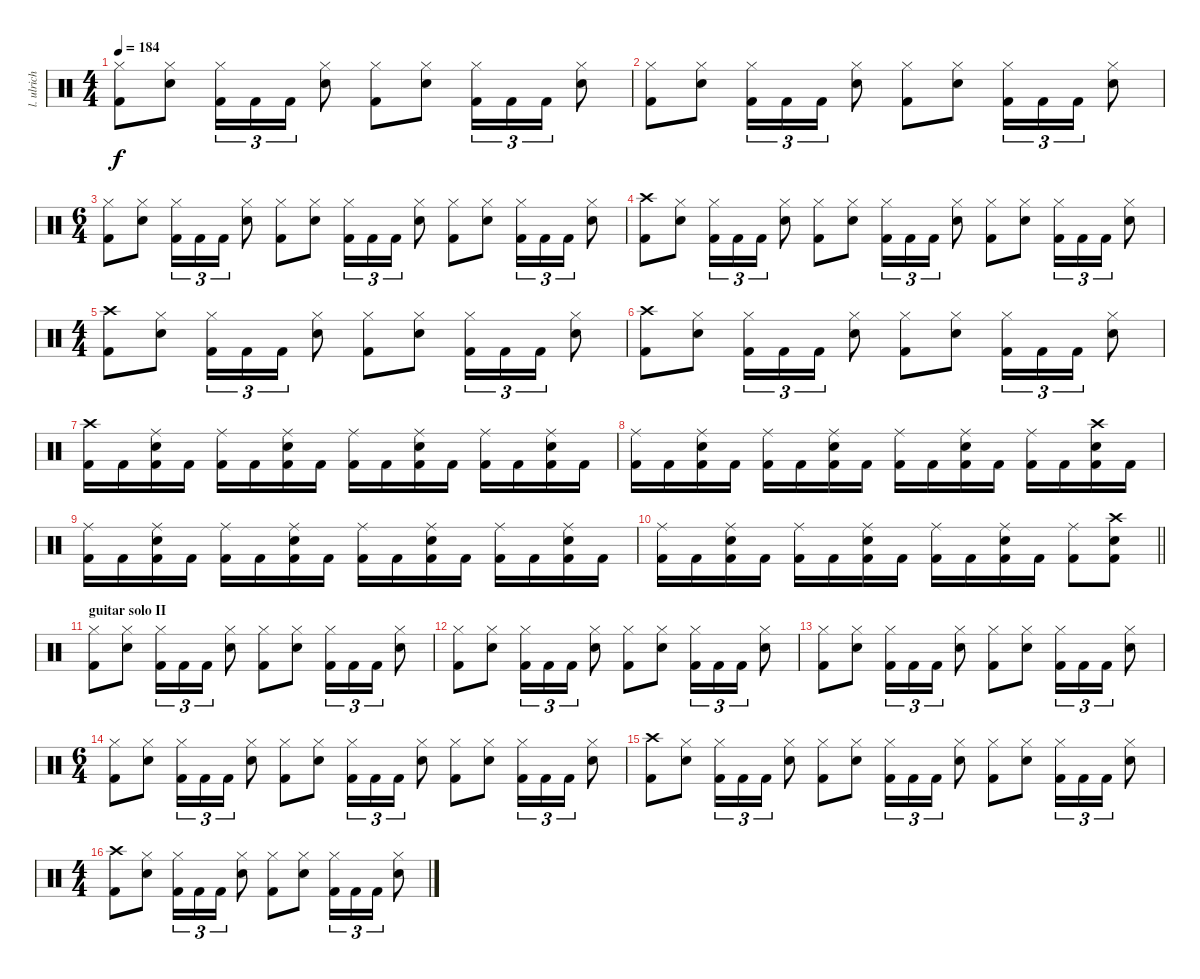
\track ("l. ulrich - drums" "l. ulrich ") {instrument percussion}
\staff {score}
\articulation defaults
\ts (4 4)
\tempo 184
\clef neutral
\ks c
("Hi-Hat (closed)" "Kick (hit) 2").8{dy f} ("Hi-Hat (closed)" "Snare (hit) 2").8 ("Hi-Hat (closed)" "Kick (hit) 2").16{tu (3 2)} "Kick (hit) 2".16{tu (3 2)} "Kick (hit) 2".16{tu (3 2)} ("Hi-Hat (closed)" "Snare (hit) 2").8 ("Hi-Hat (closed)" "Kick (hit) 2").8 ("Hi-Hat (closed)" "Snare (hit) 2").8 ("Hi-Hat (closed)" "Kick (hit) 2").16{tu (3 2)} "Kick (hit) 2".16{tu (3 2)} "Kick (hit) 2".16{tu (3 2)} ("Hi-Hat (closed)" "Snare (hit) 2").8 |
("Hi-Hat (closed)" "Kick (hit) 2").8 ("Hi-Hat (closed)" "Snare (hit) 2").8 ("Hi-Hat (closed)" "Kick (hit) 2").16{tu (3 2)} "Kick (hit) 2".16{tu (3 2)} "Kick (hit) 2".16{tu (3 2)} ("Hi-Hat (closed)" "Snare (hit) 2").8 ("Hi-Hat (closed)" "Kick (hit) 2").8 ("Hi-Hat (closed)" "Snare (hit) 2").8 ("Hi-Hat (closed)" "Kick (hit) 2").16{tu (3 2)} "Kick (hit) 2".16{tu (3 2)} "Kick (hit) 2".16{tu (3 2)} ("Hi-Hat (closed)" "Snare (hit) 2").8 |
\ts (6 4)
("Hi-Hat (closed)" "Kick (hit) 2").8 ("Hi-Hat (closed)" "Snare (hit) 2").8 ("Hi-Hat (closed)" "Kick (hit) 2").16{tu (3 2)} "Kick (hit) 2".16{tu (3 2)} "Kick (hit) 2".16{tu (3 2)} ("Hi-Hat (closed)" "Snare (hit) 2").8 ("Hi-Hat (closed)" "Kick (hit) 2").8 ("Hi-Hat (closed)" "Snare (hit) 2").8 ("Hi-Hat (closed)" "Kick (hit) 2").16{tu (3 2)} "Kick (hit) 2".16{tu (3 2)} "Kick (hit) 2".16{tu (3 2)} ("Hi-Hat (closed)" "Snare (hit) 2").8 ("Hi-Hat (closed)" "Kick (hit) 2").8 ("Hi-Hat (closed)" "Snare (hit) 2").8 ("Hi-Hat (closed)" "Kick (hit) 2").16{tu (3 2)} "Kick (hit) 2".16{tu (3 2)} "Kick (hit) 2".16{tu (3 2)} ("Hi-Hat (closed)" "Snare (hit) 2").8 |
("Crash high (hit)" "Kick (hit) 2").8 ("Hi-Hat (closed)" "Snare (hit) 2").8 ("Hi-Hat (closed)" "Kick (hit) 2").16{tu (3 2)} "Kick (hit) 2".16{tu (3 2)} "Kick (hit) 2".16{tu (3 2)} ("Hi-Hat (closed)" "Snare (hit) 2").8 ("Hi-Hat (closed)" "Kick (hit) 2").8 ("Hi-Hat (closed)" "Snare (hit) 2").8 ("Hi-Hat (closed)" "Kick (hit) 2").16{tu (3 2)} "Kick (hit) 2".16{tu (3 2)} "Kick (hit) 2".16{tu (3 2)} ("Hi-Hat (closed)" "Snare (hit) 2").8 ("Hi-Hat (closed)" "Kick (hit) 2").8 ("Hi-Hat (closed)" "Snare (hit) 2").8 ("Hi-Hat (closed)" "Kick (hit) 2").16{tu (3 2)} "Kick (hit) 2".16{tu (3 2)} "Kick (hit) 2".16{tu (3 2)} ("Hi-Hat (closed)" "Snare (hit) 2").8 |
\ts (4 4)
("Crash high (hit)" "Kick (hit) 2").8 ("Hi-Hat (closed)" "Snare (hit) 2").8 ("Hi-Hat (closed)" "Kick (hit) 2").16{tu (3 2)} "Kick (hit) 2".16{tu (3 2)} "Kick (hit) 2".16{tu (3 2)} ("Hi-Hat (closed)" "Snare (hit) 2").8 ("Hi-Hat (closed)" "Kick (hit) 2").8 ("Hi-Hat (closed)" "Snare (hit) 2").8 ("Hi-Hat (closed)" "Kick (hit) 2").16{tu (3 2)} "Kick (hit) 2".16{tu (3 2)} "Kick (hit) 2".16{tu (3 2)} ("Hi-Hat (closed)" "Snare (hit) 2").8 |
("Crash high (hit)" "Kick (hit) 2").8 ("Hi-Hat (closed)" "Snare (hit) 2").8 ("Hi-Hat (closed)" "Kick (hit) 2").16{tu (3 2)} "Kick (hit) 2".16{tu (3 2)} "Kick (hit) 2".16{tu (3 2)} ("Hi-Hat (closed)" "Snare (hit) 2").8 ("Hi-Hat (closed)" "Kick (hit) 2").8 ("Hi-Hat (closed)" "Snare (hit) 2").8 ("Hi-Hat (closed)" "Kick (hit) 2").16{tu (3 2)} "Kick (hit) 2".16{tu (3 2)} "Kick (hit) 2".16{tu (3 2)} ("Hi-Hat (closed)" "Snare (hit) 2").8 |
("Crash high (hit)" "Kick (hit) 2").16 "Kick (hit) 2".16 ("Ride (middle)" "Snare (hit) 2" "Kick (hit) 2").16 "Kick (hit) 2".16 ("Ride (middle)" "Kick (hit) 2").16 "Kick (hit) 2".16 ("Ride (middle)" "Snare (hit) 2" "Kick (hit) 2").16 "Kick (hit) 2".16 ("Ride (middle)" "Kick (hit) 2").16 "Kick (hit) 2".16 ("Ride (middle)" "Snare (hit) 2" "Kick (hit) 2").16 "Kick (hit) 2".16 ("Ride (middle)" "Kick (hit) 2").16 "Kick (hit) 2".16 ("Ride (middle)" "Snare (hit) 2" "Kick (hit) 2").16 "Kick (hit) 2".16 |
("Ride (middle)" "Kick (hit) 2").16 "Kick (hit) 2".16 ("Ride (middle)" "Snare (hit) 2" "Kick (hit) 2").16 "Kick (hit) 2".16 ("Ride (middle)" "Kick (hit) 2").16 "Kick (hit) 2".16 ("Ride (middle)" "Snare (hit) 2" "Kick (hit) 2").16 "Kick (hit) 2".16 ("Ride (middle)" "Kick (hit) 2").16 "Kick (hit) 2".16 ("Ride (middle)" "Snare (hit) 2" "Kick (hit) 2").16 "Kick (hit) 2".16 ("Ride (middle)" "Kick (hit) 2").16 "Kick (hit) 2".16 ("Crash high (hit)" "Snare (hit) 2" "Kick (hit) 2").16 "Kick (hit) 2".16 |
("Ride (middle)" "Kick (hit) 2").16 "Kick (hit) 2".16 ("Ride (middle)" "Snare (hit) 2" "Kick (hit) 2").16 "Kick (hit) 2".16 ("Ride (middle)" "Kick (hit) 2").16 "Kick (hit) 2".16 ("Ride (middle)" "Snare (hit) 2" "Kick (hit) 2").16 "Kick (hit) 2".16 ("Ride (middle)" "Kick (hit) 2").16 "Kick (hit) 2".16 ("Ride (middle)" "Snare (hit) 2" "Kick (hit) 2").16 "Kick (hit) 2".16 ("Ride (middle)" "Kick (hit) 2").16 "Kick (hit) 2".16 ("Ride (middle)" "Snare (hit) 2" "Kick (hit) 2").16 "Kick (hit) 2".16 |
\barLineRight lightlight
("Ride (middle)" "Kick (hit) 2").16 "Kick (hit) 2".16 ("Ride (middle)" "Snare (hit) 2" "Kick (hit) 2").16 "Kick (hit) 2".16 ("Ride (middle)" "Kick (hit) 2").16 "Kick (hit) 2".16 ("Ride (middle)" "Snare (hit) 2" "Kick (hit) 2").16 "Kick (hit) 2".16 ("Ride (middle)" "Kick (hit) 2").16 "Kick (hit) 2".16 ("Ride (middle)" "Snare (hit) 2" "Kick (hit) 2").16 "Kick (hit) 2".16 ("Ride (middle)" "Kick (hit) 2").8 ("Crash high (hit)" "Snare (hit) 2" "Kick (hit) 2").8 |
\section ("" "guitar solo II")
("Hi-Hat (closed)" "Kick (hit) 2").8 ("Hi-Hat (closed)" "Snare (hit) 2").8 ("Hi-Hat (closed)" "Kick (hit) 2").16{tu (3 2)} "Kick (hit) 2".16{tu (3 2)} "Kick (hit) 2".16{tu (3 2)} ("Hi-Hat (closed)" "Snare (hit) 2").8 ("Hi-Hat (closed)" "Kick (hit) 2").8 ("Hi-Hat (closed)" "Snare (hit) 2").8 ("Hi-Hat (closed)" "Kick (hit) 2").16{tu (3 2)} "Kick (hit) 2".16{tu (3 2)} "Kick (hit) 2".16{tu (3 2)} ("Hi-Hat (closed)" "Snare (hit) 2").8 |
("Hi-Hat (closed)" "Kick (hit) 2").8 ("Hi-Hat (closed)" "Snare (hit) 2").8 ("Hi-Hat (closed)" "Kick (hit) 2").16{tu (3 2)} "Kick (hit) 2".16{tu (3 2)} "Kick (hit) 2".16{tu (3 2)} ("Hi-Hat (closed)" "Snare (hit) 2").8 ("Hi-Hat (closed)" "Kick (hit) 2").8 ("Hi-Hat (closed)" "Snare (hit) 2").8 ("Hi-Hat (closed)" "Kick (hit) 2").16{tu (3 2)} "Kick (hit) 2".16{tu (3 2)} "Kick (hit) 2".16{tu (3 2)} ("Hi-Hat (closed)" "Snare (hit) 2").8 |
("Hi-Hat (closed)" "Kick (hit) 2").8 ("Hi-Hat (closed)" "Snare (hit) 2").8 ("Hi-Hat (closed)" "Kick (hit) 2").16{tu (3 2)} "Kick (hit) 2".16{tu (3 2)} "Kick (hit) 2".16{tu (3 2)} ("Hi-Hat (closed)" "Snare (hit) 2").8 ("Hi-Hat (closed)" "Kick (hit) 2").8 ("Hi-Hat (closed)" "Snare (hit) 2").8 ("Hi-Hat (closed)" "Kick (hit) 2").16{tu (3 2)} "Kick (hit) 2".16{tu (3 2)} "Kick (hit) 2".16{tu (3 2)} ("Hi-Hat (closed)" "Snare (hit) 2").8 |
\ts (6 4)
("Hi-Hat (closed)" "Kick (hit) 2").8 ("Hi-Hat (closed)" "Snare (hit) 2").8 ("Hi-Hat (closed)" "Kick (hit) 2").16{tu (3 2)} "Kick (hit) 2".16{tu (3 2)} "Kick (hit) 2".16{tu (3 2)} ("Hi-Hat (closed)" "Snare (hit) 2").8 ("Hi-Hat (closed)" "Kick (hit) 2").8 ("Hi-Hat (closed)" "Snare (hit) 2").8 ("Hi-Hat (closed)" "Kick (hit) 2").16{tu (3 2)} "Kick (hit) 2".16{tu (3 2)} "Kick (hit) 2".16{tu (3 2)} ("Hi-Hat (closed)" "Snare (hit) 2").8 ("Hi-Hat (closed)" "Kick (hit) 2").8 ("Hi-Hat (closed)" "Snare (hit) 2").8 ("Hi-Hat (closed)" "Kick (hit) 2").16{tu (3 2)} "Kick (hit) 2".16{tu (3 2)} "Kick (hit) 2".16{tu (3 2)} ("Hi-Hat (closed)" "Snare (hit) 2").8 |
("Crash high (hit)" "Kick (hit) 2").8 ("Hi-Hat (closed)" "Snare (hit) 2").8 ("Hi-Hat (closed)" "Kick (hit) 2").16{tu (3 2)} "Kick (hit) 2".16{tu (3 2)} "Kick (hit) 2".16{tu (3 2)} ("Hi-Hat (closed)" "Snare (hit) 2").8 ("Hi-Hat (closed)" "Kick (hit) 2").8 ("Hi-Hat (closed)" "Snare (hit) 2").8 ("Hi-Hat (closed)" "Kick (hit) 2").16{tu (3 2)} "Kick (hit) 2".16{tu (3 2)} "Kick (hit) 2".16{tu (3 2)} ("Hi-Hat (closed)" "Snare (hit) 2").8 ("Hi-Hat (closed)" "Kick (hit) 2").8 ("Hi-Hat (closed)" "Snare (hit) 2").8 ("Hi-Hat (closed)" "Kick (hit) 2").16{tu (3 2)} "Kick (hit) 2".16{tu (3 2)} "Kick (hit) 2".16{tu (3 2)} ("Hi-Hat (closed)" "Snare (hit) 2").8 |
\ts (4 4)
("Crash high (hit)" "Kick (hit) 2").8 ("Hi-Hat (closed)" "Snare (hit) 2").8 ("Hi-Hat (closed)" "Kick (hit) 2").16{tu (3 2)} "Kick (hit) 2".16{tu (3 2)} "Kick (hit) 2".16{tu (3 2)} ("Hi-Hat (closed)" "Snare (hit) 2").8 ("Hi-Hat (closed)" "Kick (hit) 2").8 ("Hi-Hat (closed)" "Snare (hit) 2").8 ("Hi-Hat (closed)" "Kick (hit) 2").16{tu (3 2)} "Kick (hit) 2".16{tu (3 2)} "Kick (hit) 2".16{tu (3 2)} ("Hi-Hat (closed)" "Snare (hit) 2").8
